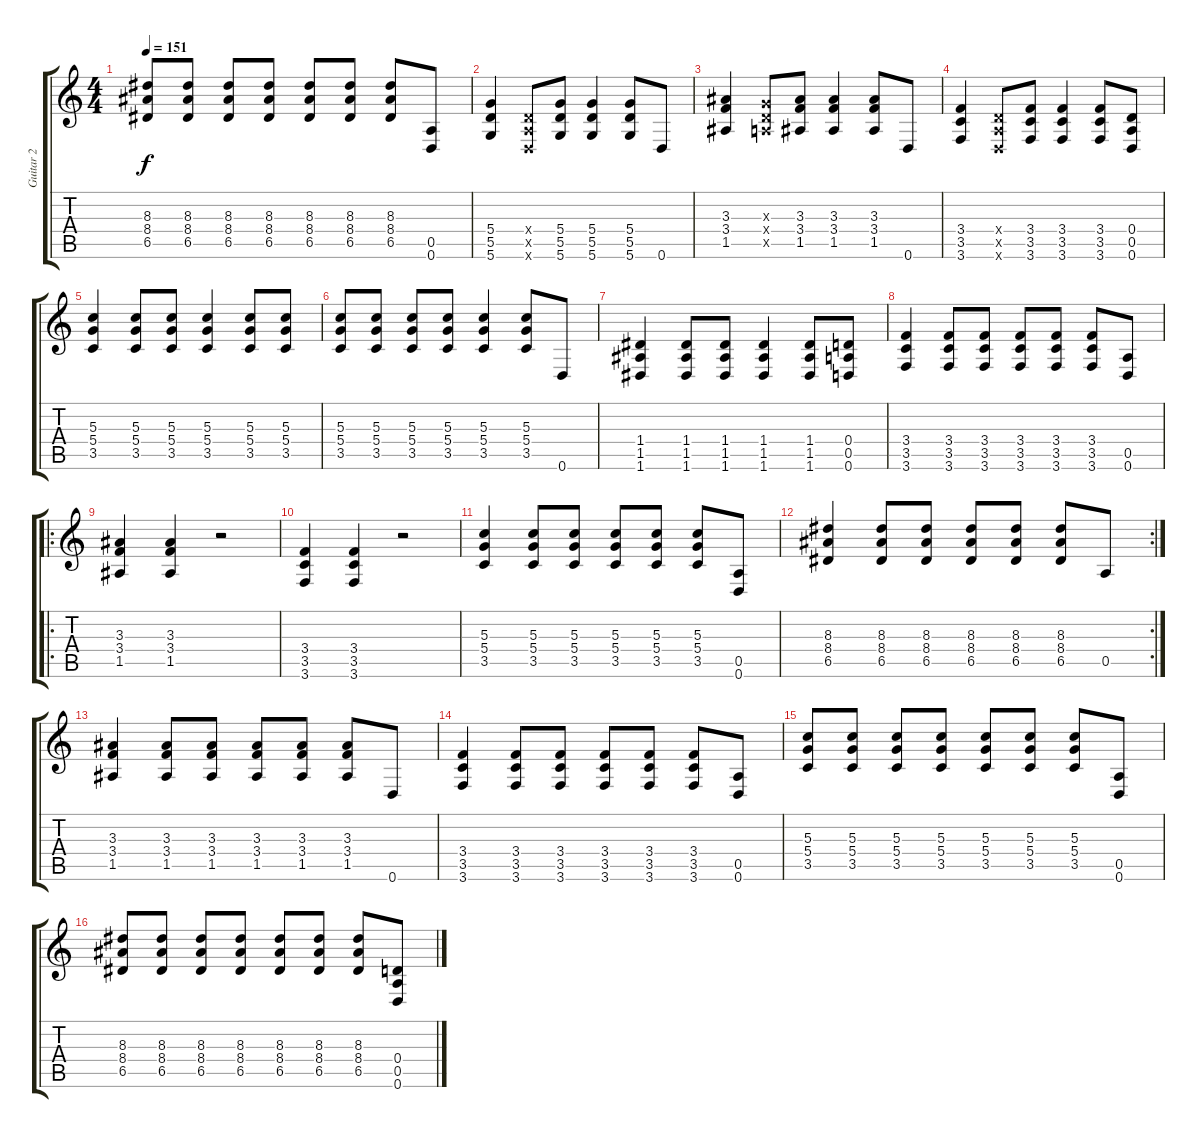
\track ("Guitar 2" "Guitar 2") {instrument distortionguitar}
\staff {score tabs}
\tuning (E4 B3 G3 D3 A2 D2) {hide}
\ts (4 4)
\tempo 151
\clef g2
\ks c
(8.3 8.4 6.5).8{dy f} (8.3 8.4 6.5).8 (8.3 8.4 6.5).8 (8.3 8.4 6.5).8 (8.3 8.4 6.5).8 (8.3 8.4 6.5).8 (8.3 8.4 6.5).8 (0.5 0.6).8 |
(5.4 5.5 5.6).4 (0.4{x} 0.5{x} 0.6{x}).8 (5.4 5.5 5.6).8 (5.4 5.5 5.6).4 (5.4 5.5 5.6).8 0.6.8 |
(3.3 3.4 1.5).4 (0.3{x} 0.4{x} 0.5{x}).8 (3.3 3.4 1.5).8 (3.3 3.4 1.5).4 (3.3 3.4 1.5).8 0.6.8 |
(3.4 3.5 3.6).4 (0.4{x} 0.5{x} 0.6{x}).8 (3.4 3.5 3.6).8 (3.4 3.5 3.6).4 (3.4 3.5 3.6).8 (0.4 0.5 0.6).8 |
(5.3 5.4 3.5).4 (5.3 5.4 3.5).8 (5.3 5.4 3.5).8 (5.3 5.4 3.5).4 (5.3 5.4 3.5).8 (5.3 5.4 3.5).8 |
(5.3 5.4 3.5).8 (5.3 5.4 3.5).8 (5.3 5.4 3.5).8 (5.3 5.4 3.5).8 (5.3 5.4 3.5).4 (5.3 5.4 3.5).8 0.6.8 |
(1.4 1.5 1.6).4 (1.4 1.5 1.6).8 (1.4 1.5 1.6).8 (1.4 1.5 1.6).4 (1.4 1.5 1.6).8 (0.4 0.5 0.6).8 |
(3.4 3.5 3.6).4 (3.4 3.5 3.6).8 (3.4 3.5 3.6).8 (3.4 3.5 3.6).8 (3.4 3.5 3.6).8 (3.4 3.5 3.6).8 (0.5 0.6).8 |
\ro
(3.3 3.4 1.5).4 (3.3 3.4 1.5).4 r.2 |
(3.4 3.5 3.6).4 (3.4 3.5 3.6).4 r.2 |
(5.3 5.4 3.5).4 (5.3 5.4 3.5).8 (5.3 5.4 3.5).8 (5.3 5.4 3.5).8 (5.3 5.4 3.5).8 (5.3 5.4 3.5).8 (0.5 0.6).8 |
\rc 2
(8.3 8.4 6.5).4 (8.3 8.4 6.5).8 (8.3 8.4 6.5).8 (8.3 8.4 6.5).8 (8.3 8.4 6.5).8 (8.3 8.4 6.5).8 0.5.8 |
(3.3 3.4 1.5).4 (3.3 3.4 1.5).8 (3.3 3.4 1.5).8 (3.3 3.4 1.5).8 (3.3 3.4 1.5).8 (3.3 3.4 1.5).8 0.6.8 |
(3.4 3.5 3.6).4 (3.4 3.5 3.6).8 (3.4 3.5 3.6).8 (3.4 3.5 3.6).8 (3.4 3.5 3.6).8 (3.4 3.5 3.6).8 (0.5 0.6).8 |
(5.3 5.4 3.5).8 (5.3 5.4 3.5).8 (5.3 5.4 3.5).8 (5.3 5.4 3.5).8 (5.3 5.4 3.5).8 (5.3 5.4 3.5).8 (5.3 5.4 3.5).8 (0.5 0.6).8 |
(8.3 8.4 6.5).8 (8.3 8.4 6.5).8 (8.3 8.4 6.5).8 (8.3 8.4 6.5).8 (8.3 8.4 6.5).8 (8.3 8.4 6.5).8 (8.3 8.4 6.5).8 (0.4 0.5 0.6).8
